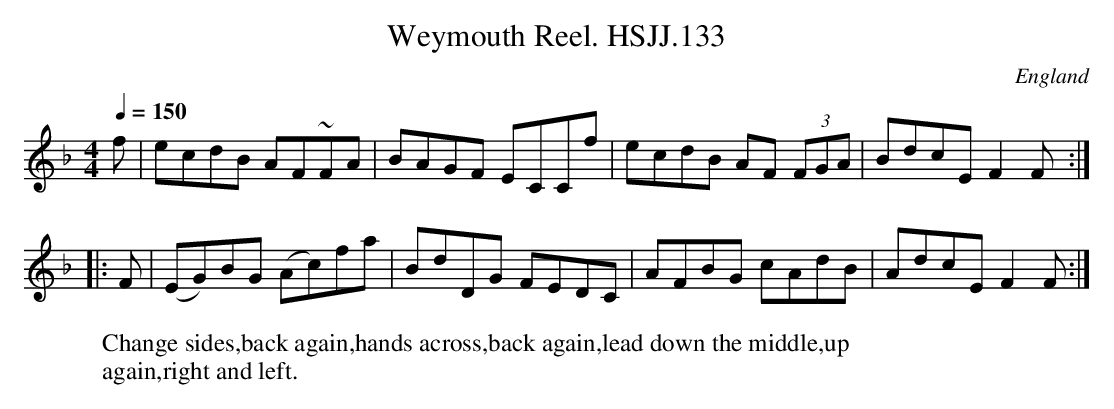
X:1
T:Weymouth Reel. HSJJ.133
M:4/4
L:1/8
Q:1/4=150
O:England
W:Change sides,back again,hands across,back again,lead down the middle,up
W:again,right and left.
K:F
f|ecdB AF~FA|BAGF ECCf|ecdB AF (3FGA|BdcEF2F:|
|:F|(EG)BG (Ac)fa|BdDG FEDC|AFBG cAdB|AdcEF2F:|
